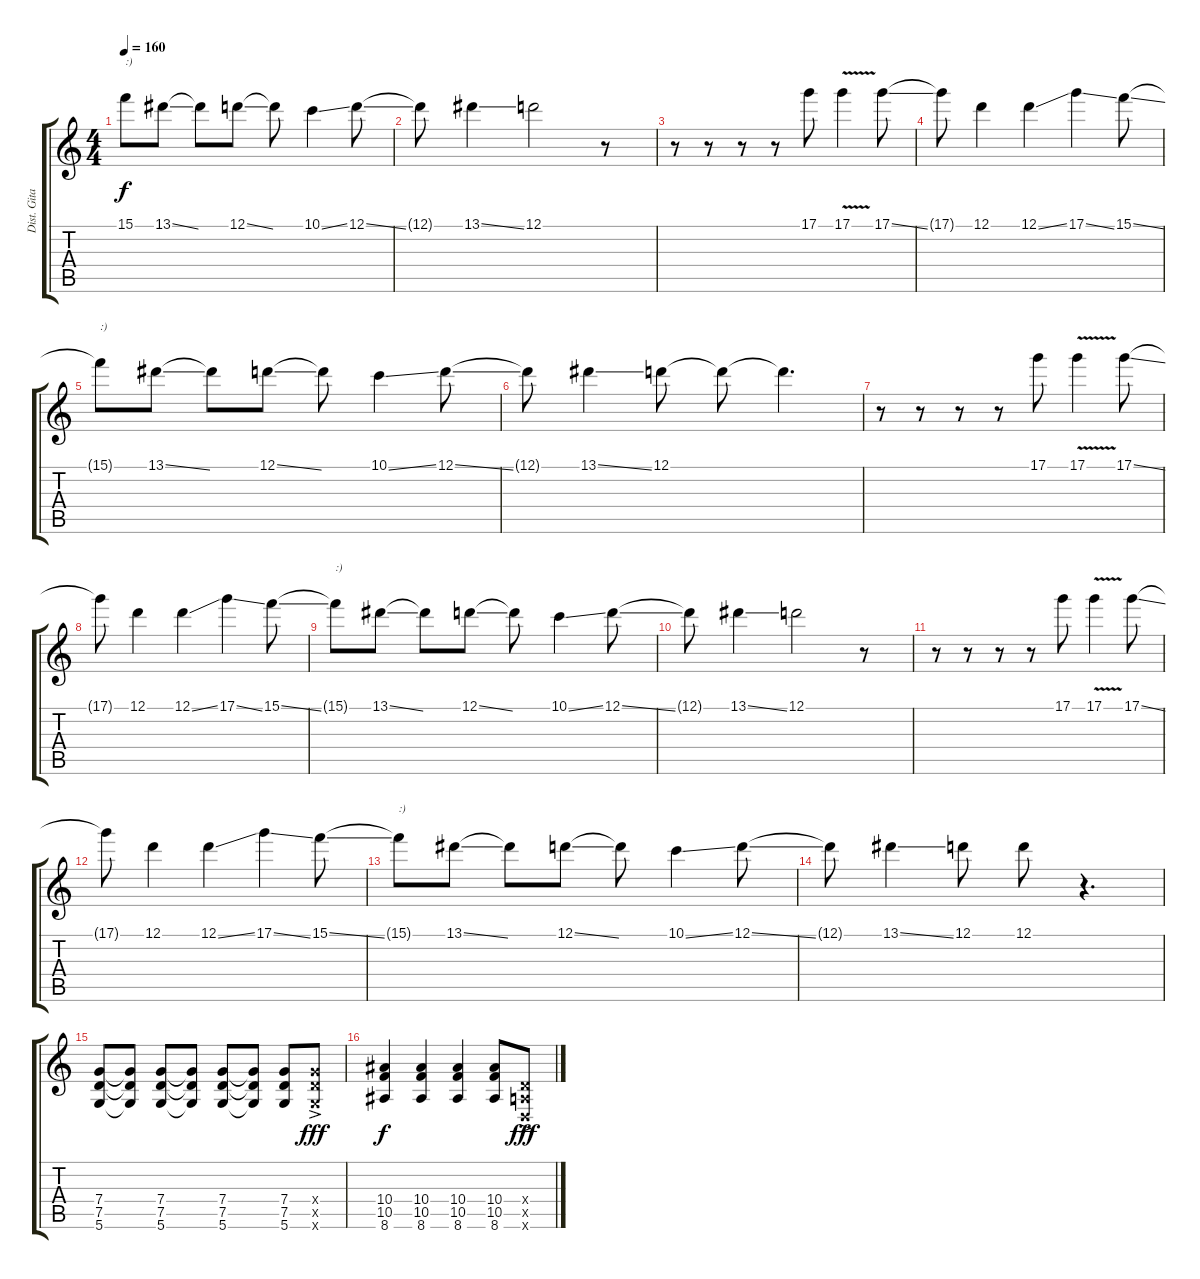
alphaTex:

\track ("Dist. Gitar 2" "Dist. Gita") {instrument distortionguitar}
\staff {score tabs}
\tuning (D4 A3 F3 C3 G2 D2) {hide}
\ts (4 4)
\tempo 160
\clef g2
\ks c
15.1{t}.8{txt ":)" dy f} 13.1{ss}.8 13.1{t}.8 12.1{ss}.8 12.1{t}.8 10.1{ss}.4 12.1{ss}.8 |
12.1{t}.8 13.1{ss}.4 12.1.2 r.8 |
r.8 r.8 r.8 r.8 17.1.8 17.1{v}.4 17.1{ss}.8 |
17.1{t}.8 12.1.4 12.1{ss}.4 17.1{ss}.4 15.1{ss}.8 |
15.1{t}.8{txt ":)"} 13.1{ss}.8 13.1{t}.8 12.1{ss}.8 12.1{t}.8 10.1{ss}.4 12.1{ss}.8 |
12.1{t}.8 13.1{ss}.4 12.1.8 12.1{t}.8 12.1{t}.4{d} |
r.8 r.8 r.8 r.8 17.1.8 17.1{v}.4 17.1{ss}.8 |
17.1{t}.8 12.1.4 12.1{ss}.4 17.1{ss}.4 15.1{ss}.8 |
15.1{t}.8{txt ":)"} 13.1{ss}.8 13.1{t}.8 12.1{ss}.8 12.1{t}.8 10.1{ss}.4 12.1{ss}.8 |
12.1{t}.8 13.1{ss}.4 12.1.2 r.8 |
r.8 r.8 r.8 r.8 17.1.8 17.1{v}.4 17.1{ss}.8 |
17.1{t}.8 12.1.4 12.1{ss}.4 17.1{ss}.4 15.1{ss}.8 |
15.1{t}.8{txt ":)"} 13.1{ss}.8 13.1{t}.8 12.1{ss}.8 12.1{t}.8 10.1{ss}.4 12.1{ss}.8 |
12.1{t}.8 13.1{ss}.4 12.1.8 12.1.8 r.4{d} |
(7.4 7.5 5.6).8 (7.4{t} 7.5{t} 5.6{t}).8 (7.4 7.5 5.6).8 (7.4{t} 7.5{t} 5.6{t}).8 (7.4 7.5 5.6).8 (7.4{t} 7.5{t} 5.6{t}).8 (7.4 7.5 5.6).8 (7.4{ac x} 7.5{ac x} 5.6{ac x}).8{dy fff} |
(10.4 10.5 8.6).4{dy f} (10.4 10.5 8.6).4 (10.4 10.5 8.6).4 (10.4 10.5 8.6).8 (2.4{ac x} 2.5{ac x} 0.6{ac x}).8{dy fff}
